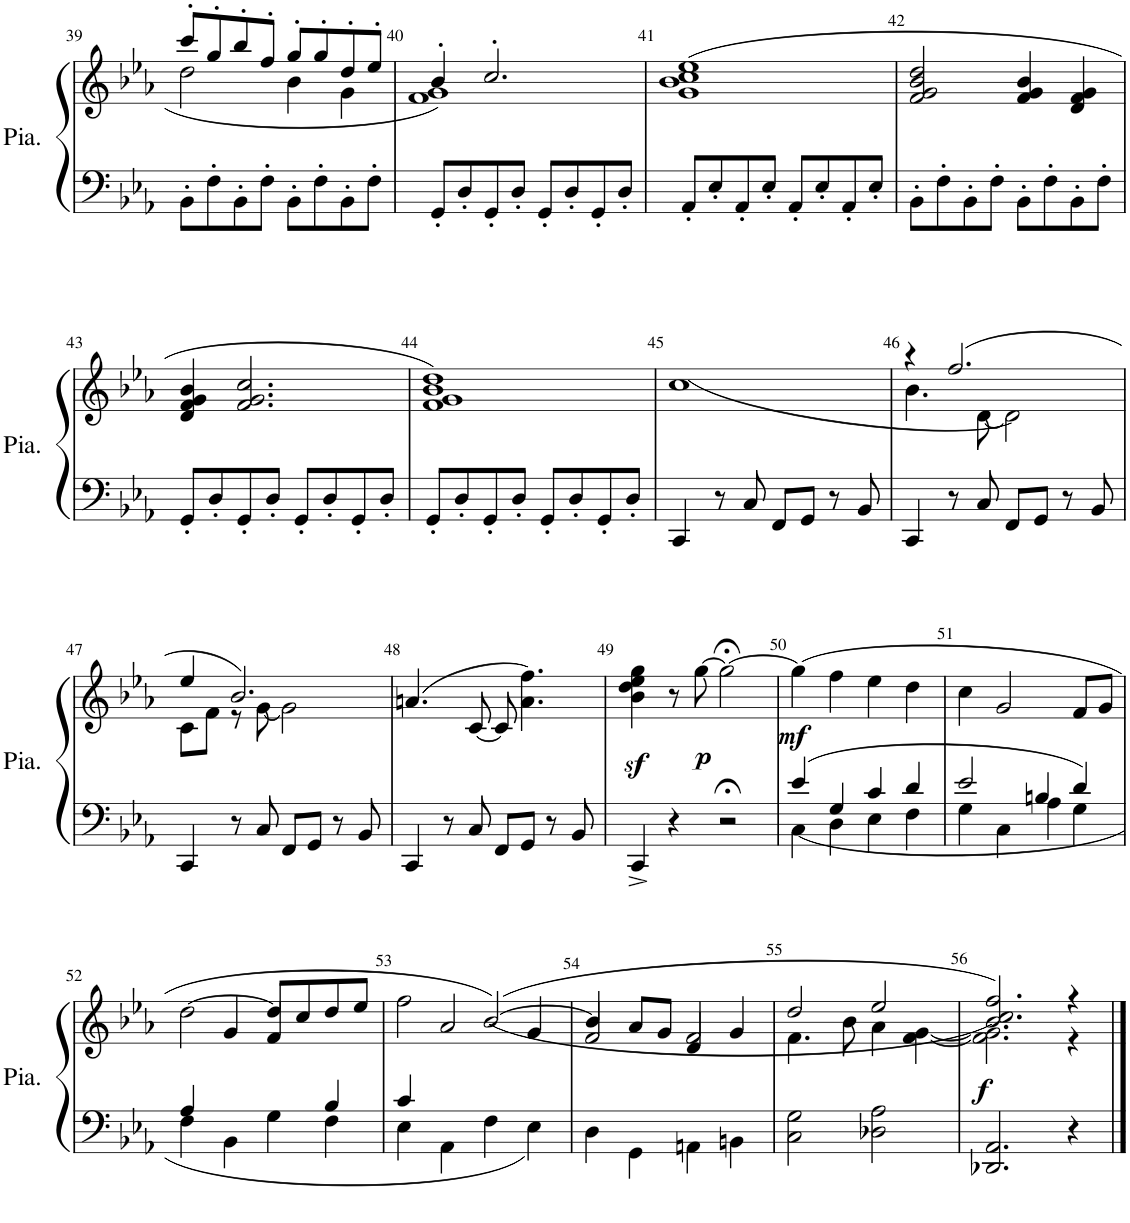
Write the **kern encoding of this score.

**kern	**kern	**dynam
*part1	*part1	*part1
*staff2	*staff1	*staff1/2
*I"Piano	*	*
*I'Pia.	*	*
!!LO:PB:g=z
*clefF4	*clefG2	*
*k[b-e-a-]	*k[b-e-a-]	*
*M4/4	*M4/4	*
*met(c)	*met(c)	*
=39	=39	=39
*	*^	*
8BB-'\L	8ccc'/L	2dd\	.
8F'\	8gg'/	.	.
8BB-'\	8bb-'/	.	.
8F'\J	8ff'/J	.	.
8BB-'\L	8gg'/L	4b-\	.
8F'\	8gg'/	.	.
8BB-'\	8dd'/	4g\	.
8F'\J	8ee-'/J	.	.
=40	=40	=40	=40
8GG'/L	4b-'/	1f 1g	.
8D'/	.	.	.
8GG'/	2.cc'/	.	.
8D'/J	.	.	.
8GG'/L	.	.	.
8D'/	.	.	.
8GG'/	.	.	.
8D'/J	.	.	.
*	*v	*v	*
=41	=41	=41
8AA-'/L	(1g 1b- 1cc 1ee-	.
8E-'/	.	.
8AA-'/	.	.
8E-'/J	.	.
8AA-'/L	.	.
8E-'/	.	.
8AA-'/	.	.
8E-'/J	.	.
=42	=42	=42
8BB-'\L	2f/ 2g/ 2b-/ 2dd/	.
8F'\	.	.
8BB-'\	.	.
8F'\J	.	.
8BB-'\L	4f/ 4g/ 4b-/	.
8F'\	.	.
8BB-'\	4d/ 4f/ 4g/	.
8F'\J	.	.
!!LO:LB:g=z
=43	=43	=43
8GG'/L	4d/ 4f/ 4g/ 4b-/	.
8D'/	.	.
8GG'/	2.f/ 2.g/ 2.cc/	.
8D'/J	.	.
8GG'/L	.	.
8D'/	.	.
8GG'/	.	.
8D'/J	.	.
=44	=44	=44
8GG'/L	1f 1g 1b- 1dd)	.
8D'/	.	.
8GG'/	.	.
8D'/J	.	.
8GG'/L	.	.
8D'/	.	.
8GG'/	.	.
8D'/J	.	.
=45	=45	=45
4CC/	(<1cc	.
8r	.	.
8C/	.	.
8FF/L	.	.
8GG/J	.	.
8r	.	.
8BB-/	.	.
=46	=46	=46
*	*^	*
4CC/	4r	4.b-\	.
8r	(2.ff/	.	.
8C/	.	[8d\	.
8FF/L	.	2d\])	.
8GG/J	.	.	.
8r	.	.	.
8BB-/	.	.	.
!!LO:LB:g=z	!!
=47	=47	=47	=47
4CC/	4ee-/	8c\L	.
.	.	8f\J	.
8r	2.b-/)	8r	.
8C/	.	[8g\	.
8FF/L	.	2g\]	.
8GG/J	.	.	.
8r	.	.	.
8BB-/	.	.	.
*	*v	*v	*
=48	=48	=48
4CC/	(4.an/	.
8r	.	.
8C/	[8c/	.
8FF/L	8c/]	.
8GG/J	4.a\ 4.ff\)	.
8r	.	.
8BB-/	.	.
=49	=49	=49
4CC^/	4b-\z< 4dd\z< 4ee-\z< 4gg\z<	.
4r	8r	.
!	!	!LO:DY:b
.	[8gg\	p
2r;<	2gg;<\_	.
=50	=50	=50
*^	*	*
!	!	!	!LO:DY:b
4e-/	4C\	(4gg\]	mf
4G/	4D\	4ff\	.
4c/	4E-\	4ee-\	.
4d/	4F\	4dd\	.
=51	=51	=51	=51
2e-/	4G\	4cc\	.
.	4C\	2g/	.
4Bn/	4A-\	.	.
4d/	4G\	8f/L	.
.	.	8g/J	.
!!LO:LB:g=z
=52	=52	=52	=52
*	*	*^	*
4A-/	4F\	[2dd\	4ryy	.
2ryy	4BB-\	.	4g/	.
.	4G\	8dd/L]	4f/	.
.	.	8cc/	.	.
4B-/	4F\	8dd/	4ryy	.
.	.	8ee-/J	.	.
=53	=53	=53	=53	=53
4c/	4E-\	2ff\	4ryy	.
2.ryy	4AA-\	.	2a-/	.
.	4F\	(<(>[>2b-/)	.	.
.	4E-\	.	4g/	.
*v	*v	*	*	*
=54	=54	=54	=54
4D\	4b-/]	2f/	.
4GG\	8a-/L	.	.
.	8g/J	.	.
4AAn\	2f/	4d/	.
4BBn\	.	4g/	.
=55	=55	=55	=55
2C\ 2G\	2dd/	4.f\	.
.	.	8b-\	.
2D-X\ 2A-\	2ee-/	4a-\	.
.	.	[4f\ [4g\	.
=56	=56	=56	=56
!	!	!	!LO:DY:b
2.DD-X/ 2.AA-/	2.b-/ 2.cc/ 2.ff/))	2.f\] 2.g\]	f
4r	4r	4r	.
*	*v	*v	*
==	==	==
*-	*-	*-
